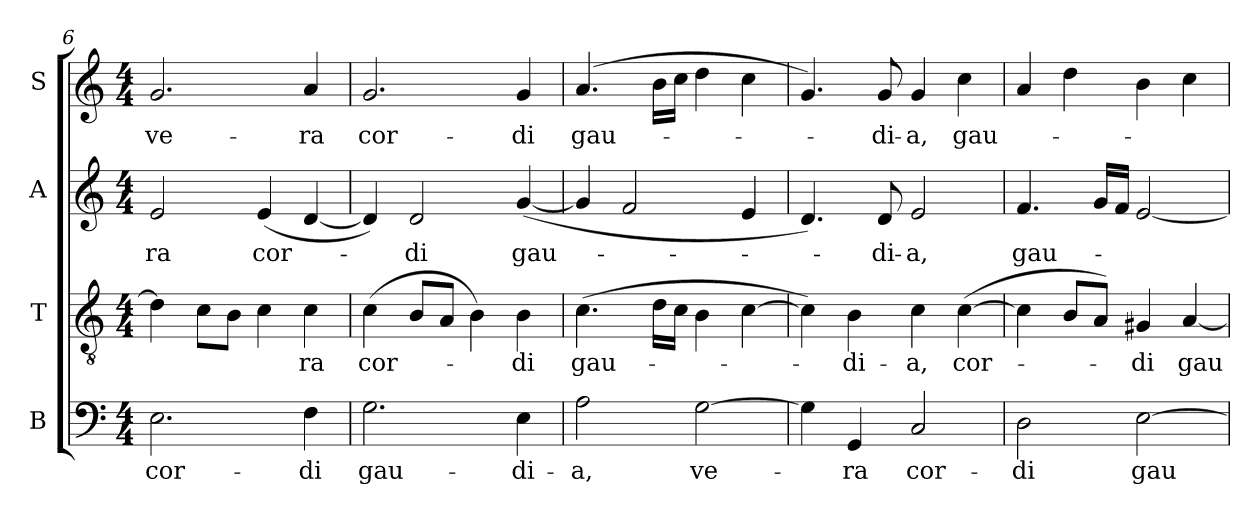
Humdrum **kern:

**kern	**text	**kern	**text	**kern	**text	**kern	**text
*part4	*part4	*part3	*part3	*part2	*part2	*part1	*part1
*staff4	*staff4	*staff3	*staff3	*staff2	*staff2	*staff1	*staff1
*I"B	*	*I"T	*	*I"A	*	*I"S	*
*I'B.	*	*I'T.	*	*I'A.	*	*I'S.	*
*clefF4	*	*clefGv2	*	*clefG2	*	*clefG2	*
*	*	*ITrd7c12	*	*	*	*	*
*k[]	*	*k[]	*	*k[]	*	*k[]	*
*C:	*	*C:	*	*C:	*	*C:	*
*M4/4	*	*M4/4	*	*M4/4	*	*M4/4	*
=6	=6	=6	=6	=6	=6	=6	=6
!	!LO:LY:b:color=#000000	!	!	!	!	!	!
!	!	!	!	!	!LO:LY:b:color=#000000	!	!
!	!	!	!	!	!	!	!LO:LY:b:color=#000000
2.Ei\	-cor-	4Di\]	.	2ei/	-ra	2.gi/	ve-
.	.	8Ci\L	.	.	.	.	.
.	.	8BBi\J	.	.	.	.	.
!	!	!	!	!	!LO:LY:b:color=#000000	!	!
.	.	4Ci\	.	(4ei/	cor-	.	.
!	!LO:LY:b:color=#000000	!	!	!	!	!	!
!	!	!	!LO:LY:b:color=#000000	!	!	!	!
!	!	!	!	!	!	!	!LO:LY:b:color=#000000
4Fi\	-di	4Ci\	-ra	[4di/	.	4ai/	-ra
=7	=7	=7	=7	=7	=7	=7	=7
!	!LO:LY:b:color=#000000	!	!	!	!	!	!
!	!	!	!LO:LY:b:color=#000000	!	!	!	!
!	!	!	!	!	!	!	!LO:LY:b:color=#000000
2.Gi\	gau-	(4Ci\	cor-	4di/])	.	2.gi/	cor-
!	!	!	!	!	!LO:LY:b:color=#000000	!	!
.	.	8BBi/L	.	2di/	-di	.	.
.	.	8AAi/J	.	.	.	.	.
.	.	4BBi\)	.	.	.	.	.
!	!LO:LY:b:color=#000000	!	!	!	!	!	!
!	!	!	!LO:LY:b:color=#000000	!	!	!	!
!	!	!	!	!	!LO:LY:b:color=#000000	!	!
!	!	!	!	!	!	!	!LO:LY:b:color=#000000
4Ei\	-di-	4BBi\	-di	([4gi/	gau-	4gi/	-di
=8	=8	=8	=8	=8	=8	=8	=8
!	!LO:LY:b:color=#000000	!	!	!	!	!	!
!	!	!	!LO:LY:b:color=#000000	!	!	!	!
!	!	!	!	!	!	!	!LO:LY:b:color=#000000
2Ai\	-a,	(4.Ci\	gau-	4gi/]	.	(4.ai/	gau-
.	.	.	.	2fi/	.	.	.
.	.	16Di\LL	.	.	.	16bi\LL	.
.	.	16Ci\JJ	.	.	.	16cci\JJ	.
!	!LO:LY:b:color=#000000	!	!	!	!	!	!
[2Gi\	ve-	4BBi\	.	.	.	4ddi\	.
.	.	[4Ci\	.	4ei/	.	4cci\	.
!!LO:LB:g=z
=9	=9	=9	=9	=9	=9	=9	=9
4Gi\]	.	4Ci\])	.	4.di/)	.	4.gi/)	.
!	!LO:LY:b:color=#000000	!	!	!	!	!	!
!	!	!	!LO:LY:b:color=#000000	!	!	!	!
4GGi/	-ra	4BBi\	-di-	.	.	.	.
!	!	!	!	!	!LO:LY:b:color=#000000	!	!
!	!	!	!	!	!	!	!LO:LY:b:color=#000000
.	.	.	.	8di/	-di-	8gi/	-di-
!	!LO:LY:b:color=#000000	!	!	!	!	!	!
!	!	!	!LO:LY:b:color=#000000	!	!	!	!
!	!	!	!	!	!LO:LY:b:color=#000000	!	!
!	!	!	!	!	!	!	!LO:LY:b:color=#000000
2Ci/	cor-	4Ci\	-a,	2ei/	-a,	4gi/	-a,
!	!	!	!LO:LY:b:color=#000000	!	!	!	!
!	!	!	!	!	!	!	!LO:LY:b:color=#000000
.	.	([4Ci\	cor-	.	.	4cci\	gau-
=10	=10	=10	=10	=10	=10	=10	=10
!	!LO:LY:b:color=#000000	!	!	!	!	!	!
!	!	!	!	!	!LO:LY:b:color=#000000	!	!
2Di\	-di	4Ci\]	.	4.fi/	gau-	4ai/	.
.	.	8BBi/L	.	.	.	4ddi\	.
.	.	8AAi/J)	.	16gi/LL	.	.	.
.	.	.	.	16fi/JJ	.	.	.
!	!LO:LY:b:color=#000000	!	!	!	!	!	!
!	!	!	!LO:LY:b:color=#000000	!	!	!	!
[2Ei\	gau-	4GG#Xi/	-di	[2ei/	.	4bi\	.
!	!	!	!LO:LY:b:color=#000000	!	!	!	!
.	.	[4AAi/	gau-	.	.	4cci\	.
=	=	=	=	=	=	=	=
*-	*-	*-	*-	*-	*-	*-	*-
